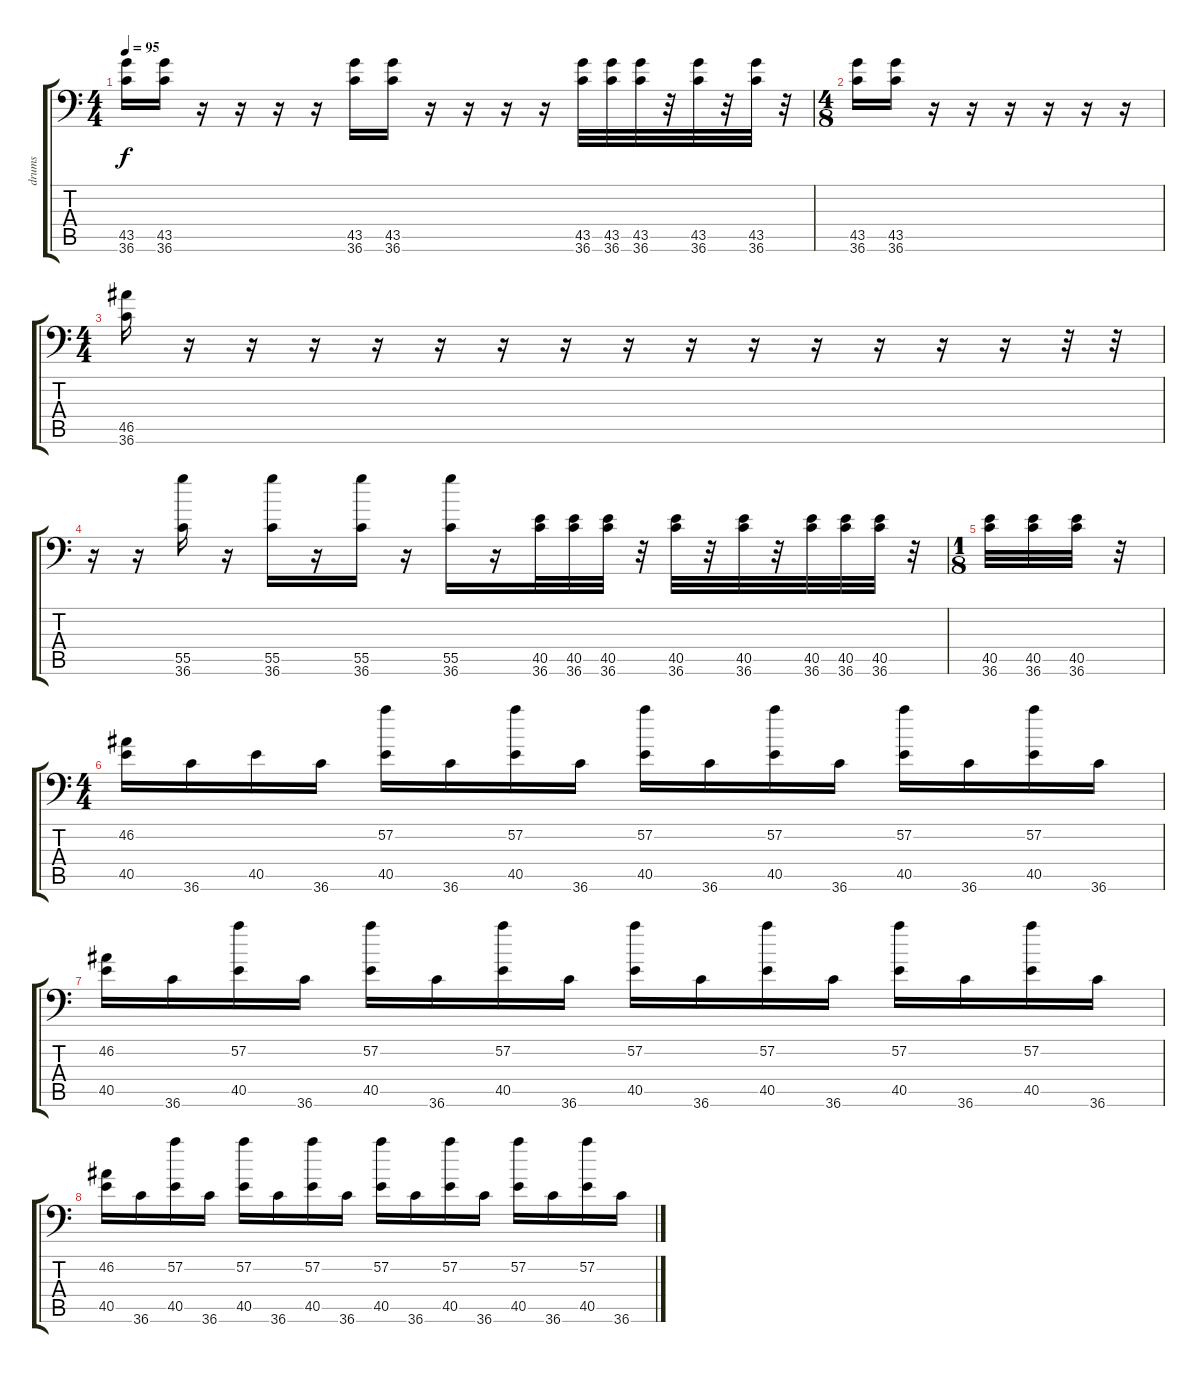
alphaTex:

\track ("drums" "drums") {instrument acousticgrandpiano}
\staff {score tabs}
\tuning (C-1 C-1 C-1 C-1 C-1 C-1) {hide}
\ts (4 4)
\tempo 95
\clef f4
\ks c
(43.5 36.6).16{dy f} (43.5 36.6).16 r.16 r.16 r.16 r.16 (43.5 36.6).16 (43.5 36.6).16 r.16 r.16 r.16 r.16 (43.5 36.6).32 (43.5 36.6).32 (43.5 36.6).32 r.32 (43.5 36.6).32 r.32 (43.5 36.6).32 r.32 |
\ts (4 8)
(43.5 36.6).16 (43.5 36.6).16 r.16 r.16 r.16 r.16 r.16 r.16 |
\ts (4 4)
(46.5 36.6).16 r.16 r.16 r.16 r.16 r.16 r.16 r.16 r.16 r.16 r.16 r.16 r.16 r.16 r.16 r.32 r.32 |
r.16 r.16 (55.5 36.6).16 r.16 (55.5 36.6).16 r.16 (55.5 36.6).16 r.16 (55.5 36.6).16 r.16 (40.5 36.6).32 (40.5 36.6).32 (40.5 36.6).32 r.32 (40.5 36.6).32 r.32 (40.5 36.6).32 r.32 (40.5 36.6).32 (40.5 36.6).32 (40.5 36.6).32 r.32 |
\ts (1 8)
(40.5 36.6).32 (40.5 36.6).32 (40.5 36.6).32 r.32 |
\ts (4 4)
(46.2 40.5).16 36.6.16 40.5.16 36.6.16 (57.2 40.5).16 36.6.16 (57.2 40.5).16 36.6.16 (57.2 40.5).16 36.6.16 (57.2 40.5).16 36.6.16 (57.2 40.5).16 36.6.16 (57.2 40.5).16 36.6.16 |
(46.2 40.5).16 36.6.16 (57.2 40.5).16 36.6.16 (57.2 40.5).16 36.6.16 (57.2 40.5).16 36.6.16 (57.2 40.5).16 36.6.16 (57.2 40.5).16 36.6.16 (57.2 40.5).16 36.6.16 (57.2 40.5).16 36.6.16 |
(46.2 40.5).16 36.6.16 (57.2 40.5).16 36.6.16 (57.2 40.5).16 36.6.16 (57.2 40.5).16 36.6.16 (57.2 40.5).16 36.6.16 (57.2 40.5).16 36.6.16 (57.2 40.5).16 36.6.16 (57.2 40.5).16 36.6.16
